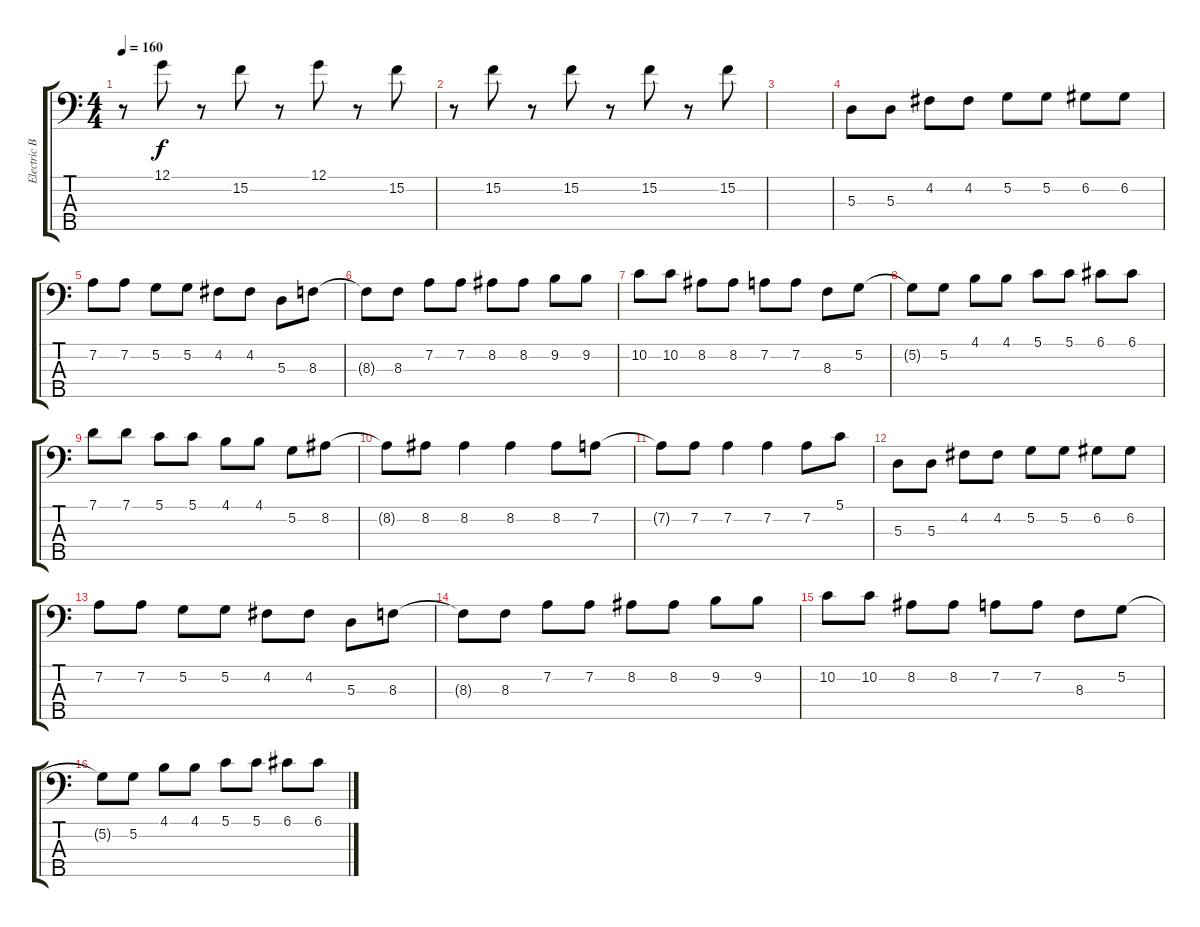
\track ("Electric Bass" "Electric B") {instrument electricbassfinger}
\staff {score tabs}
\tuning (G2 D2 A1 E1 B0) {hide}
\ts (4 4)
\tempo 160
\clef f4
\ks c
r.8{dy f} 12.1.8 r.8 15.2.8 r.8 12.1.8 r.8 15.2.8 |
r.8 15.2.8 r.8 15.2.8 r.8 15.2.8 r.8 15.2.8 |
|
\section ("" "")
5.3.8 5.3.8 4.2.8 4.2.8 5.2.8 5.2.8 6.2.8 6.2.8 |
7.2.8 7.2.8 5.2.8 5.2.8 4.2.8 4.2.8 5.3.8 8.3.8 |
8.3{t}.8 8.3.8 7.2.8 7.2.8 8.2.8 8.2.8 9.2.8 9.2.8 |
10.2.8 10.2.8 8.2.8 8.2.8 7.2.8 7.2.8 8.3.8 5.2.8 |
5.2{t}.8 5.2.8 4.1.8 4.1.8 5.1.8 5.1.8 6.1.8 6.1.8 |
7.1.8 7.1.8 5.1.8 5.1.8 4.1.8 4.1.8 5.2.8 8.2.8 |
8.2{t}.8 8.2.8 8.2.4 8.2.4 8.2.8 7.2.8 |
7.2{t}.8 7.2.8 7.2.4 7.2.4 7.2.8 5.1.8 |
5.3.8 5.3.8 4.2.8 4.2.8 5.2.8 5.2.8 6.2.8 6.2.8 |
7.2.8 7.2.8 5.2.8 5.2.8 4.2.8 4.2.8 5.3.8 8.3.8 |
8.3{t}.8 8.3.8 7.2.8 7.2.8 8.2.8 8.2.8 9.2.8 9.2.8 |
10.2.8 10.2.8 8.2.8 8.2.8 7.2.8 7.2.8 8.3.8 5.2.8 |
5.2{t}.8 5.2.8 4.1.8 4.1.8 5.1.8 5.1.8 6.1.8 6.1.8
